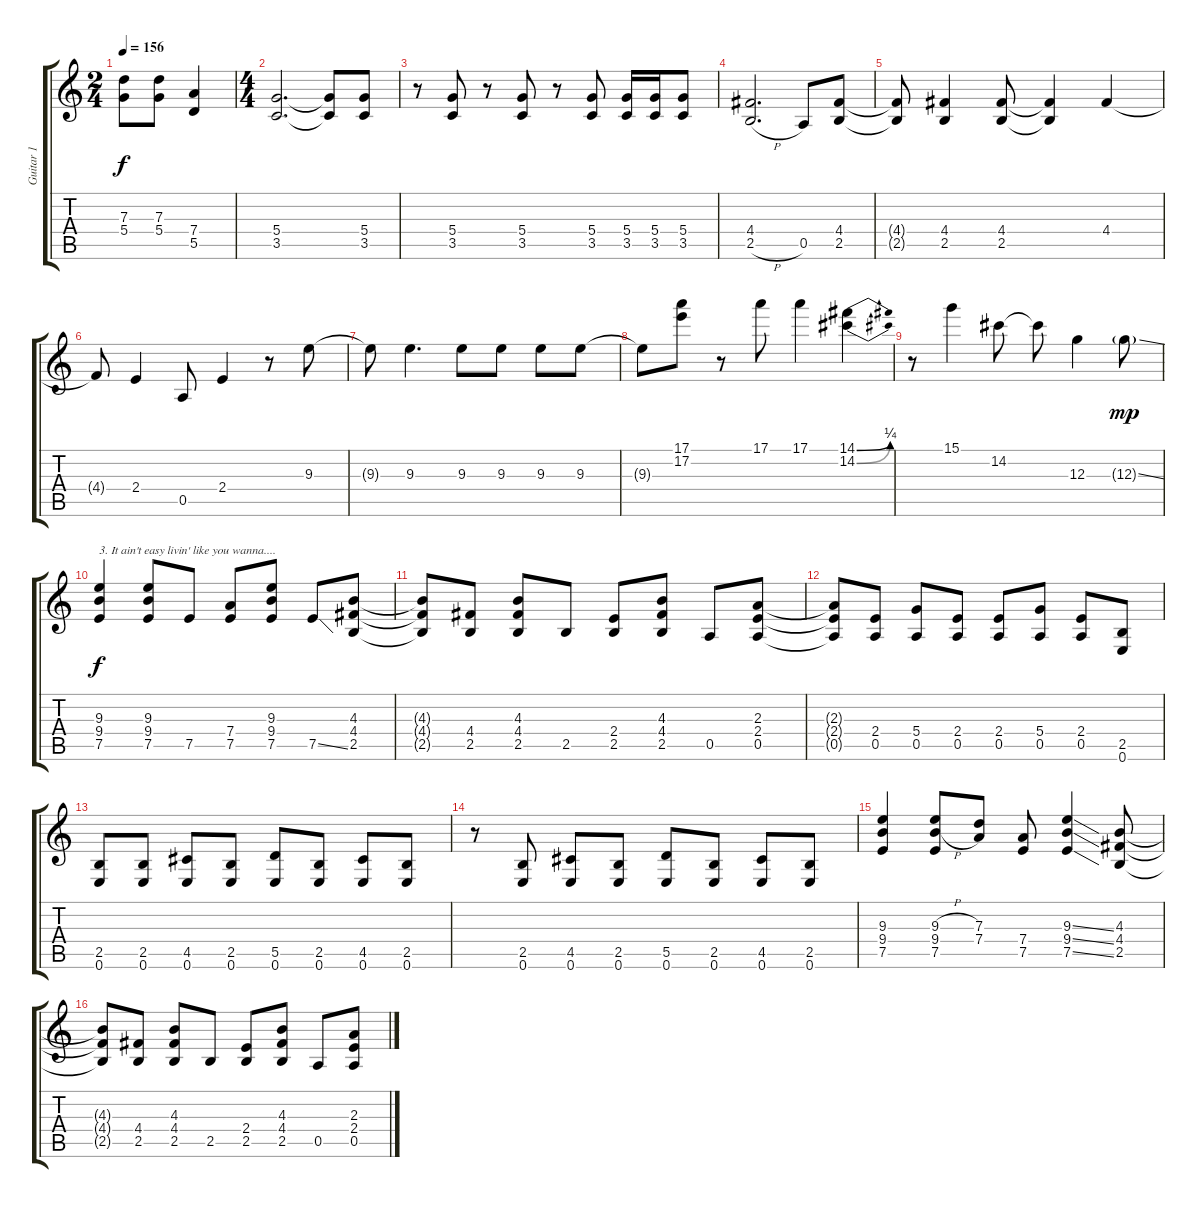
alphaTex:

\track ("Guitar 1" "Guitar 1") {instrument overdrivenguitar}
\staff {score tabs}
\tuning (E4 B3 G3 D3 A2 E2) {hide}
\ts (2 4)
\tempo 156
\clef g2
\ks c
(7.3 5.4).8{dy f} (7.3 5.4).8 (7.4 5.5).4 |
\ts (4 4)
(5.4 3.5).2{d} (5.4{t} 3.5{t}).8 (5.4 3.5).8 |
r.8 (5.4 3.5).8 r.8 (5.4 3.5).8 r.8 (5.4 3.5).8 (5.4 3.5).16 (5.4 3.5).16 (5.4 3.5).8 |
(4.4 2.5{h}).2{d} 0.5.8 (4.4 2.5).8 |
(4.4{t} 2.5{t}).8 (4.4 2.5).4 (4.4 2.5).8 (4.4{t} 2.5{t}).4 4.4.4 |
4.4{t}.8 2.4.4 0.5.8 2.4.4 r.8 9.3.8 |
9.3{t}.8 9.3.4{d} 9.3.8 9.3.8 9.3.8 9.3.8 |
9.3{t}.8 (17.1 17.2).8 r.8 17.1.8 17.1.4 (14.1{be (bend 0 0 60 1)} 14.2{be (bend 0 0 60 1)}).4 |
r.8 15.1.4 14.2.8 14.2{t}.8 12.3.4 12.3{ss g}.8{dy mp} |
(9.3 9.4 7.5).4{txt "3. It ain't easy livin' like you wanna...." dy f} (9.3 9.4 7.5).8 7.5.8 (7.4 7.5).8 (9.3 9.4 7.5).8 7.5{ss}.8 (4.3 4.4 2.5).8 |
(4.3{t} 4.4{t} 2.5{t}).8 (4.4 2.5).8 (4.3 4.4 2.5).8 2.5.8 (2.4 2.5).8 (4.3 4.4 2.5).8 0.5.8 (2.3 2.4 0.5).8 |
(2.3{t} 2.4{t} 0.5{t}).8 (2.4 0.5).8 (5.4 0.5).8 (2.4 0.5).8 (2.4 0.5).8 (5.4 0.5).8 (2.4 0.5).8 (2.5 0.6).8 |
(2.5 0.6).8 (2.5 0.6).8 (4.5 0.6).8 (2.5 0.6).8 (5.5 0.6).8 (2.5 0.6).8 (4.5 0.6).8 (2.5 0.6).8 |
r.8 (2.5 0.6).8 (4.5 0.6).8 (2.5 0.6).8 (5.5 0.6).8 (2.5 0.6).8 (4.5 0.6).8 (2.5 0.6).8 |
(9.3 9.4 7.5).4 (9.3{h} 9.4{h} 7.5).8 (7.3 7.4).8 (7.4 7.5).8 (9.3{ss} 9.4{ss} 7.5{ss}).4 (4.3 4.4 2.5).8 |
(4.3{t} 4.4{t} 2.5{t}).8 (4.4 2.5).8 (4.3 4.4 2.5).8 2.5.8 (2.4 2.5).8 (4.3 4.4 2.5).8 0.5.8 (2.3 2.4 0.5).8
